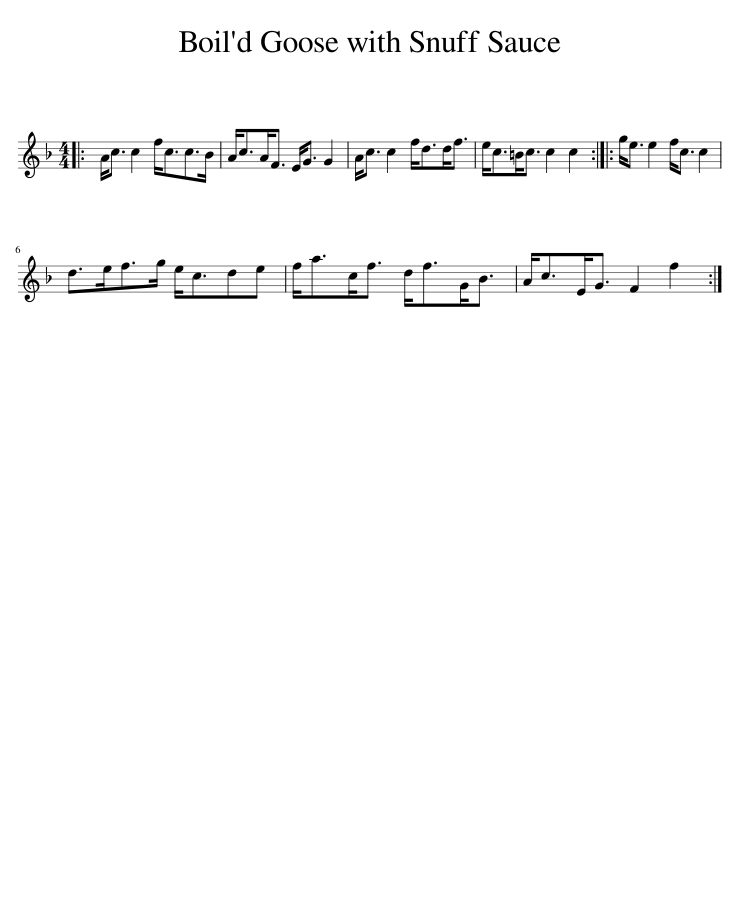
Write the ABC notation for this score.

X:1
L:1/8
M:4/4
I:linebreak $
K:F
V:1 treble
V:1
|: A<c c2 f<cc>B | A<cA<F E<G G2 | A<c c2 f<dd<f | e<c=B<c c2 c2 :: g<e e2 f<c c2 |$ %5
 d>ef>g e<cde | f<ac<f d<fG<B | A<cE<G F2 f2 :| %8
